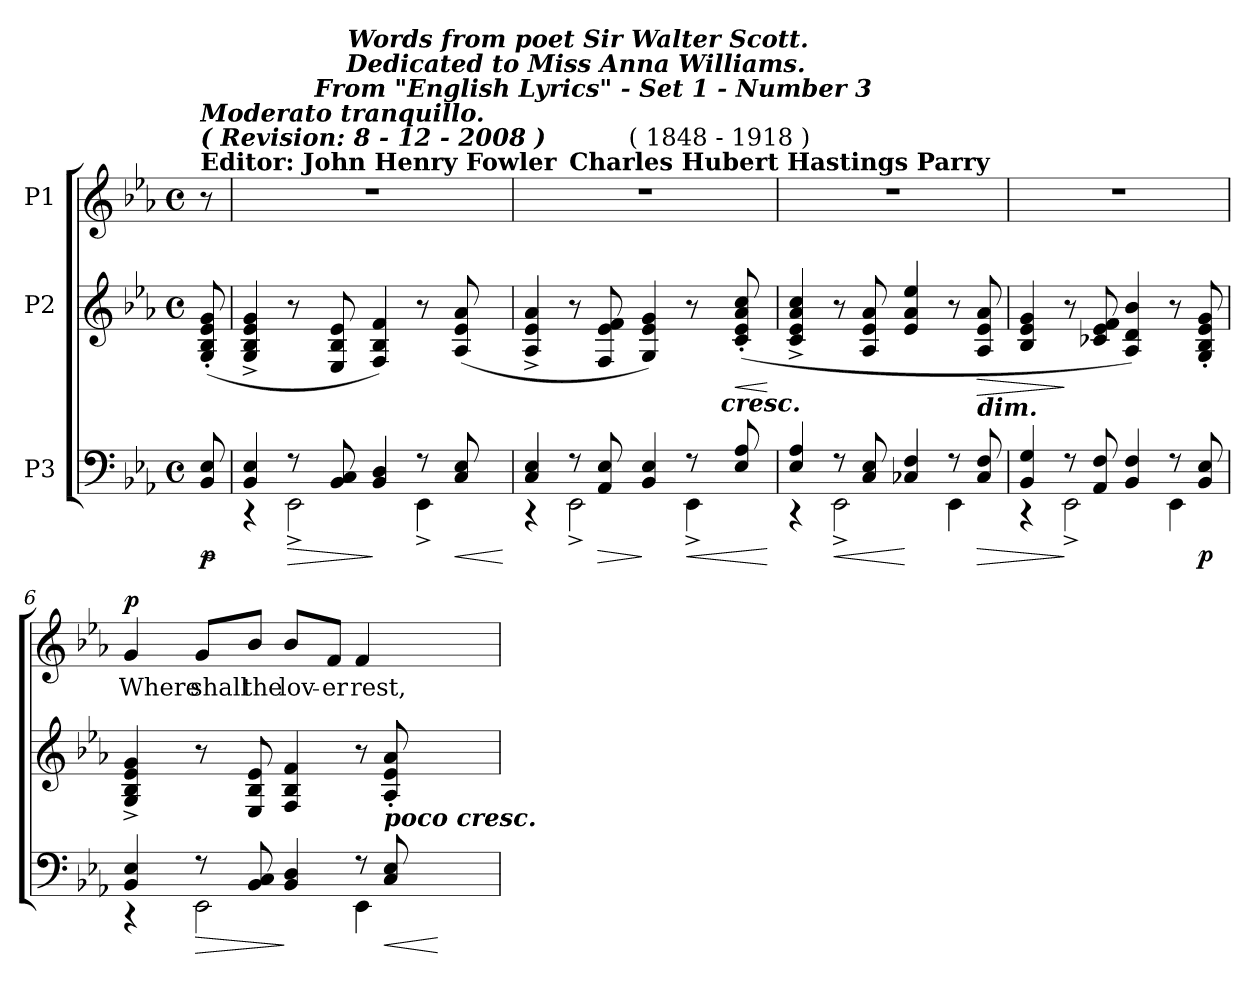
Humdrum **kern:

**kern	**dynam	**kern	**dynam	**kern	**text	**dynam
*part3	*part3	*part2	*part2	*part1	*part1	*part1
*staff3	*staff3	*staff2	*staff2	*staff1	*staff1	*staff1
*I"P3	*	*I"P2	*	*I"P1	*	*
!!LO:PB:g=z
*clefF4	*	*clefG2	*	*clefG2	*	*
*k[b-e-a-]	*	*k[b-e-a-]	*	*k[b-e-a-]	*	*
*E-:	*	*E-:	*	*E-:	*	*
*M4/4	*	*M4/4	*	*M4/4	*	*
*met(c)	*	*met(c)	*	*met(c)	*	*
*MM80	*	*MM80	*	*MM80	*	*
=1	=1	=1	=1	=1	=1	=1
!	!	!	!	!LO:TX:a:B:t=Editor&colon; John Henry Fowler	!	!
!	!	!	!	!LO:TX:a:Bi:t=(  Revision&colon;   8 - 12 - 2008  )	!	!
!	!	!	!	!LO:TX:a:Bi:t=Moderato  tranquillo.	!	!
!	!LO:HP:b	!	!	!	!	!
8BB-i/ 8E-i	< p	(8Gi/' 8B-i' 8e-i' 8gi'	.	8r	.	.
.	[	.	.	.	.	.
=2	=2	=2	=2	=2	=2	=2
*^	*	*	*	*^	*	*
*	*	*	*	*	*	*^	*	*
*	*	*	*	*	*	*	*^	*	*
4BB-i/ 4E-i	4r	.	4Gi/^ 4B-i^ 4e-i^ 4gi^	.	1r	4ryy	4ryy	4ryy	.	.
!	!	!LO:HP:b	!	!	!	!	!	!	!	!
8r	2EE-^i\	>	8r	.	.	16ryy	8ryy	8ryy	.	.
.	.	.	.	.	.	128...ryy	.	.	.	.
!	!	!	!	!	!	!LO:TX:a:Bi:t=From "English Lyrics" -  Set 1 -  Number 3	!	!	!	!
.	.	.	.	.	.	2ryy	.	.	.	.
8BB-i/ 8Ci	.	.	8E-i/ 8B-i 8e-i	.	.	.	64ryy	64..ryy	.	.
.	.	.	.	.	.	.	128ryy	.	.	.
.	.	.	.	.	.	.	512.ryy	.	.	.
!	!	!	!	!	!	!	!LO:TX:a:Bi:t=Dedicated to Miss Anna Williams.	!	!	!
.	.	.	.	.	.	.	2ryy	.	.	.
!	!	!	!	!	!	!	!	!LO:TX:a:Bi:t=Words from poet Sir Walter Scott.	!	!
.	.	.	.	.	.	.	.	2ryy	.	.
4BB-i/ 4Di	.	]	4Fi/ 4B-i 4fi)	.	.	.	.	.	.	.
8r	4EE-^i\	.	8r	.	.	.	.	.	.	.
.	.	.	.	.	.	8ryy	.	.	.	.
!	!	!LO:HP:b	!	!	!	!	!	!	!	!
8Ci/ 8E-i	.	<	(8A-i/ 8e-i 8a-i	.	.	.	.	.	.	.
.	.	.	.	.	.	.	16ryy	.	.	.
.	.	.	.	.	.	.	.	16ryy	.	.
.	.	.	.	.	.	32ryy	.	.	.	.
.	.	.	.	.	.	.	32ryy	.	.	.
.	.	.	.	.	.	.	.	32ryy	.	.
.	.	.	.	.	.	64ryy	.	.	.	.
.	.	.	.	.	.	.	256ryy	.	.	.
.	.	.	.	.	.	.	.	256ryy	.	.
.	.	.	.	.	.	1024ryy	1024ryy	.	.	.
*v	*v	*	*	*	*	*	*	*	*	*
.	[	.	.	.	.	.	.	.	.
*	*	*	*	*	*	*v	*v	*	*
=3	=3	=3	=3	=3	=3	=3	=3	=3
*^	*	*	*	*	*	*	*	*
*	*^	*	*	*	*	*	*	*	*
4Ci/ 4E-i	4r	2ryy	.	4A-i/^ 4e-i^ 4a-i^	.	1r	4ryy	4ryy	.	.
!	!	!	!	!	!	!	!LO:TX:a:B:t=Charles Hubert Hastings Parry	!	!	!
8r	2EE-^i\	.	.	8r	.	.	2.ryy	8ryy	.	.
!	!	!	!LO:HP:b	!	!	!	!	!	!	!
8AA-i/ 8E-i	.	.	>	8Fi/ 8e-i 8fi	.	.	.	16ryy	.	.
.	.	.	.	.	.	.	.	64..ryy	.	.
!	!	!	!	!	!	!	!	!LO:TX:a:t=( 1848 - 1918 )	!	!
.	.	.	.	.	.	.	.	2ryy	.	.
4BB-i/ 4E-i	.	4ryy	]	4Gi/ 4e-i 4gi)	.	.	.	.	.	.
!	!	!	!LO:HP:b	!	!	!	!	!	!	!
8r	4EE-^i\	16ryy	<	8r	.	.	.	.	.	.
.	.	64ryy	.	.	.	.	.	.	.	.
.	.	128ryy	.	.	.	.	.	.	.	.
.	.	512ryy	.	.	.	.	.	.	.	.
!	!	!LO:TX:a:Bi:t=cresc.	!	!	!	!	!	!	!	!
.	.	8ryy	.	.	.	.	.	.	.	.
!	!	!	!	!	!LO:HP:b	!	!	!	!	!
8E-i/ 8A-i	.	.	.	(8ci/' 8e-i' 8a-i' 8cci'	<	.	.	.	.	.
.	.	32ryy	.	.	.	.	.	.	.	.
.	.	.	.	.	.	.	.	32ryy	.	.
.	.	256.ryy	.	.	.	.	.	.	.	.
.	.	.	.	.	.	.	.	256ryy	.	.
.	.	.	[	.	[	.	.	.	.	.
*	*v	*v	*	*	*	*v	*v	*v	*	*
!!LO:LB:g=z
=4	=4	=4	=4	=4	=4	=4	=4
4E-i/ 4A-i	4r	.	4ci/^ 4e-i^ 4a-i^ 4cci^	.	1r	.	.
!	!	!LO:HP:b	!	!	!	!	!
8r	2EE-^i\	<	8r	.	.	.	.
8Ci/ 8E-i	.	.	8A-i/ 8e-i 8a-i	.	.	.	.
4C-Xi/ 4Fi	.	[	4e-i/ 4a-i 4ee-i	.	.	.	.
8r	4EE-i\	.	8r	.	.	.	.
!	!	!	!LO:TX:b:Bi:t=dim.	!	!	!	!
!	!	!LO:HP:b	!	!LO:HP:b	!	!	!
8C-i/ 8Fi	.	>	8A-i/ 8e-i 8a-i	>	.	.	.
=5	=5	=5	=5	=5	=5	=5	=5
4BB-i/ 4Gi	4r	.	4B-i/ 4e-i 4gi	.	1r	.	.
8r	2EE-^i\	]	8r	]	.	.	.
8AA-i/ 8Fi	.	.	8c-Xi/ 8e-i 8fi	.	.	.	.
4BB-i/ 4Fi	.	.	4A-i/ 4di 4b-i)	.	.	.	.
8r	4EE-i\	.	8r	.	.	.	.
8BB-i/ 8E-i	.	p	8Gi/' 8B-i' 8e-i' 8gi'	.	.	.	.
!!LO:LB:g=z
=6	=6	=6	=6	=6	=6	=6	=6
!	!	!	!	!	!	!LO:LY:b:color=#000000	!
4BB-i/ 4E-i	4r	.	4Gi/^ 4B-i^ 4e-i^ 4gi^	.	4gi/	Where	p
!	!	!LO:HP:b	!	!	!	!	!
!	!	!	!	!	!	!LO:LY:b:color=#000000	!
8r	2EE-i\	>	8r	.	8gi/L	shall	.
!	!	!	!	!	!	!LO:LY:b:color=#000000	!
8BB-i/ 8Ci	.	.	8E-i/ 8B-i 8e-i	.	8b-i/J	the	.
!	!	!	!	!	!	!LO:LY:b:color=#000000	!
4BB-i/ 4Di	.	]	4Fi/ 4B-i 4fi	.	8b-i/L	lov-	.
!	!	!	!	!	!	!LO:LY:b:color=#000000	!
.	.	.	.	.	8fi/J	-er	.
!	!	!	!	!	!	!LO:LY:b:color=#000000	!
8r	4EE-i\	.	8r	.	4fi/	rest,	.
!LO:TX:a:Bi:t=poco cresc.	!	!	!	!	!	!	!
!	!	!LO:HP:b	!	!	!	!	!
8Ci/ 8E-i	.	<	8A-i/' 8e-i' 8a-i'	.	.	.	.
*v	*v	*	*	*	*	*	*
.	[	.	.	.	.	.
=	=	=	=	=	=	=
*-	*-	*-	*-	*-	*-	*-
